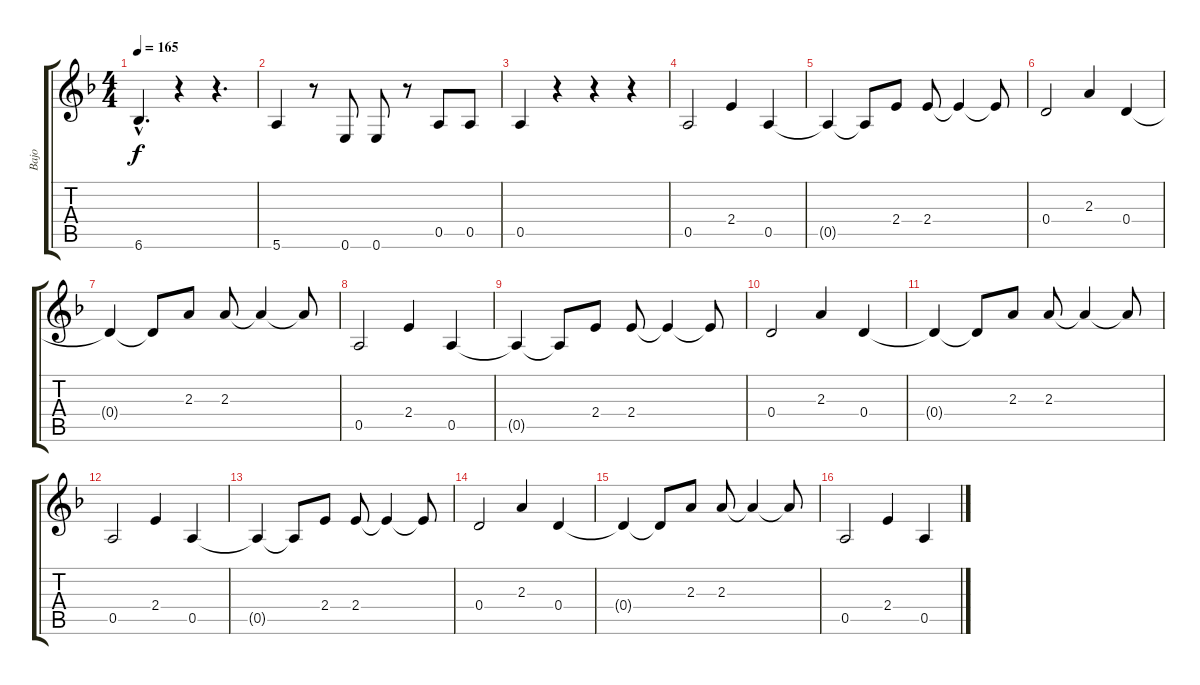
\track ("Bajo" "Bajo") {instrument electricbassfinger}
\staff {score tabs}
\tuning (E4 B3 G3 D3 A2 E2) {hide}
\ts (4 4)
\tempo 165
\clef g2
\ks dminor
6.6{hac}.4{d dy f} r.4 r.4{d} |
5.6.4 r.8 0.6.8 0.6.8 r.8 0.5.8 0.5.8 |
0.5.4 r.4 r.4 r.4 |
0.5.2 2.4.4 0.5.4 |
0.5{t}.4 0.5{t}.8 2.4.8 2.4.8 2.4{t}.4 2.4{t}.8 |
0.4.2 2.3.4 0.4.4 |
0.4{t}.4 0.4{t}.8 2.3.8 2.3.8 2.3{t}.4 2.3{t}.8 |
0.5.2 2.4.4 0.5.4 |
0.5{t}.4 0.5{t}.8 2.4.8 2.4.8 2.4{t}.4 2.4{t}.8 |
0.4.2 2.3.4 0.4.4 |
0.4{t}.4 0.4{t}.8 2.3.8 2.3.8 2.3{t}.4 2.3{t}.8 |
0.5.2 2.4.4 0.5.4 |
0.5{t}.4 0.5{t}.8 2.4.8 2.4.8 2.4{t}.4 2.4{t}.8 |
0.4.2 2.3.4 0.4.4 |
0.4{t}.4 0.4{t}.8 2.3.8 2.3.8 2.3{t}.4 2.3{t}.8 |
0.5.2 2.4.4 0.5.4
